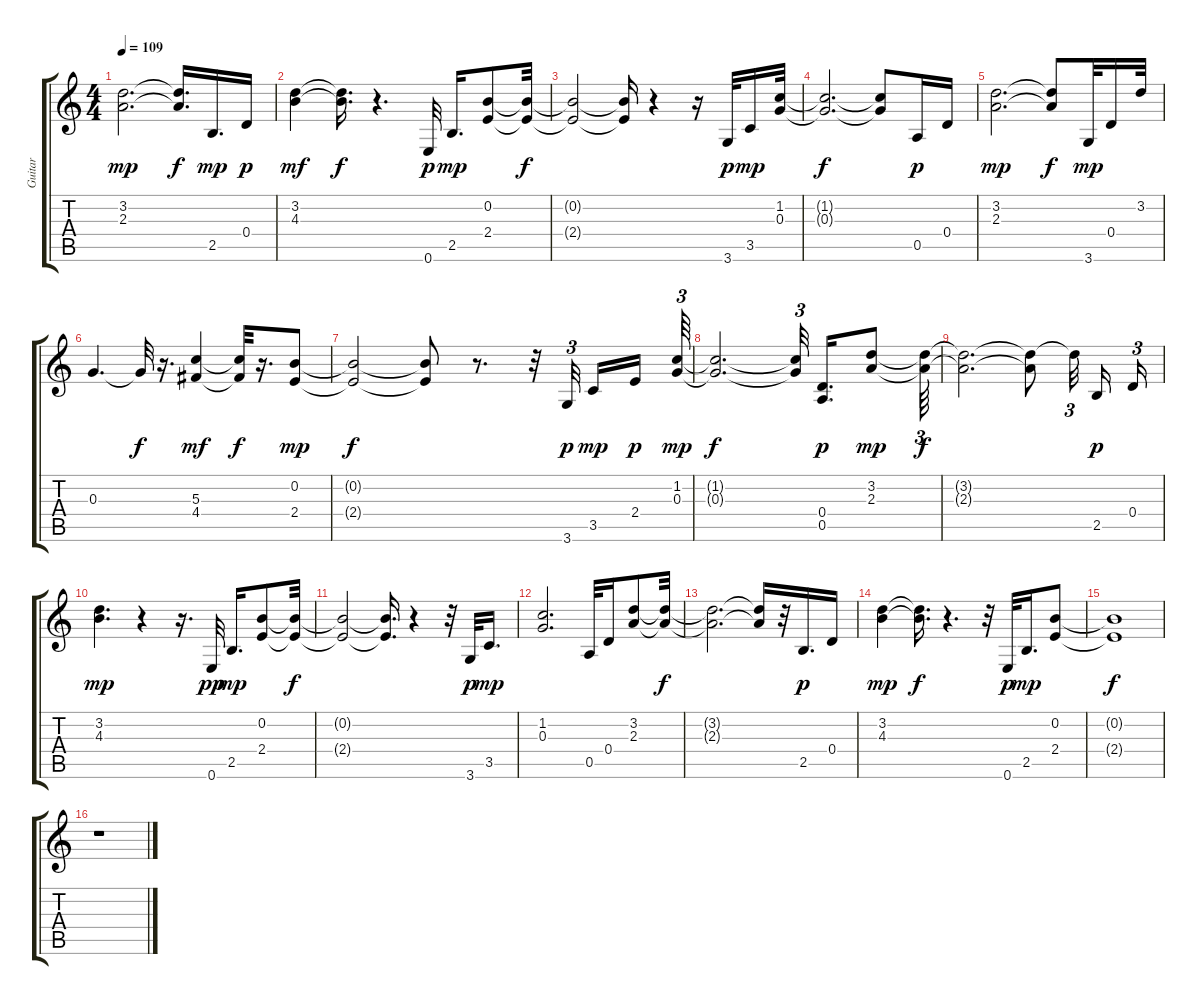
\track ("Guitar" "Guitar") {instrument distortionguitar}
\staff {score tabs}
\tuning (E4 B3 G3 D3 A2 E2) {hide}
\ts (4 4)
\tempo 109
\clef g2
\ks c
(3.2 2.3).2{d dy mp} (3.2{t} 2.3{t}).16{d dy f} 2.5.16{d dy mp} 0.4.16{dy p} |
(3.2 4.3).4{dy mf} (3.2{t} 4.3{t}).16{d dy f} r.4{d} 0.6.32{dy p} 2.5.16{d dy mp} (0.2 2.4).8 (0.2{t} 2.4{t}).32{dy f} |
(0.2{t} 2.4{t}).2 (0.2{t} 2.4{t}).16 r.4 r.16 3.6.32{dy p} 3.5.16{dy mp} (1.2 0.3).32 |
(1.2{t} 0.3{t}).2{d dy f} (1.2{t} 0.3{t}).8 0.5.16{dy p} 0.4.16 |
(3.2 2.3).2{d dy mp} (3.2{t} 2.3{t}).8{dy f} 3.6.32{dy mp} 0.4.16 3.2.32 |
0.3.4{d} 0.3{t}.32{dy f} r.16{d} (5.3 4.4).4{dy mf} (5.3{t} 4.4{t}).32{dy f} r.16{d} (0.2 2.4).8{dy mp} |
(0.2{t} 2.4{t}).2{dy f} (0.2{t} 2.4{t}).8 r.8{d} r.32 3.6.32{tu (3 2) dy p beam splitsecondary} 3.5.16{dy mp} 2.4.16{dy p beam splitsecondary} (1.2 0.3).64{tu (3 2) dy mp} |
(1.2{t} 0.3{t}).2{d dy f} (1.2{t} 0.3{t}).32{tu (3 2) beam splitsecondary} (0.4 0.5).16{d dy p} (3.2 2.3).8{dy mp} (3.2{t} 2.3{t}).64{tu (3 2) dy f} |
(3.2{t} 2.3{t}).2{d} (3.2{t} 2.3{t}).8 3.2{t}.32{tu (3 2) beam splitsecondary} 2.5.16{dy p} 0.4.16{tu (3 2)} |
(3.2 4.3).4{d dy mp} r.4 r.16{d} 0.6.32{dy pp} 2.5.16{d dy mp} (0.2 2.4).8 (0.2{t} 2.4{t}).32{dy f} |
(0.2{t} 2.4{t}).2 (0.2{t} 2.4{t}).16{d} r.4 r.32 3.6.32{dy p} 3.5.16{d dy mp} |
(1.2 0.3).2{d} 0.5.32 0.4.16 (3.2 2.3).8 (3.2{t} 2.3{t}).32{dy f} |
(3.2{t} 2.3{t}).2{d} (3.2{t} 2.3{t}).16 r.32 2.5.16{d dy p} 0.4.16 |
(3.2 4.3).4{dy mp} (3.2{t} 4.3{t}).16{d dy f} r.4{d} r.32 0.6.32{dy p} 2.5.16{d dy mp} (0.2 2.4).8 |
(0.2{t} 2.4{t}).1{dy f} |
r.1
